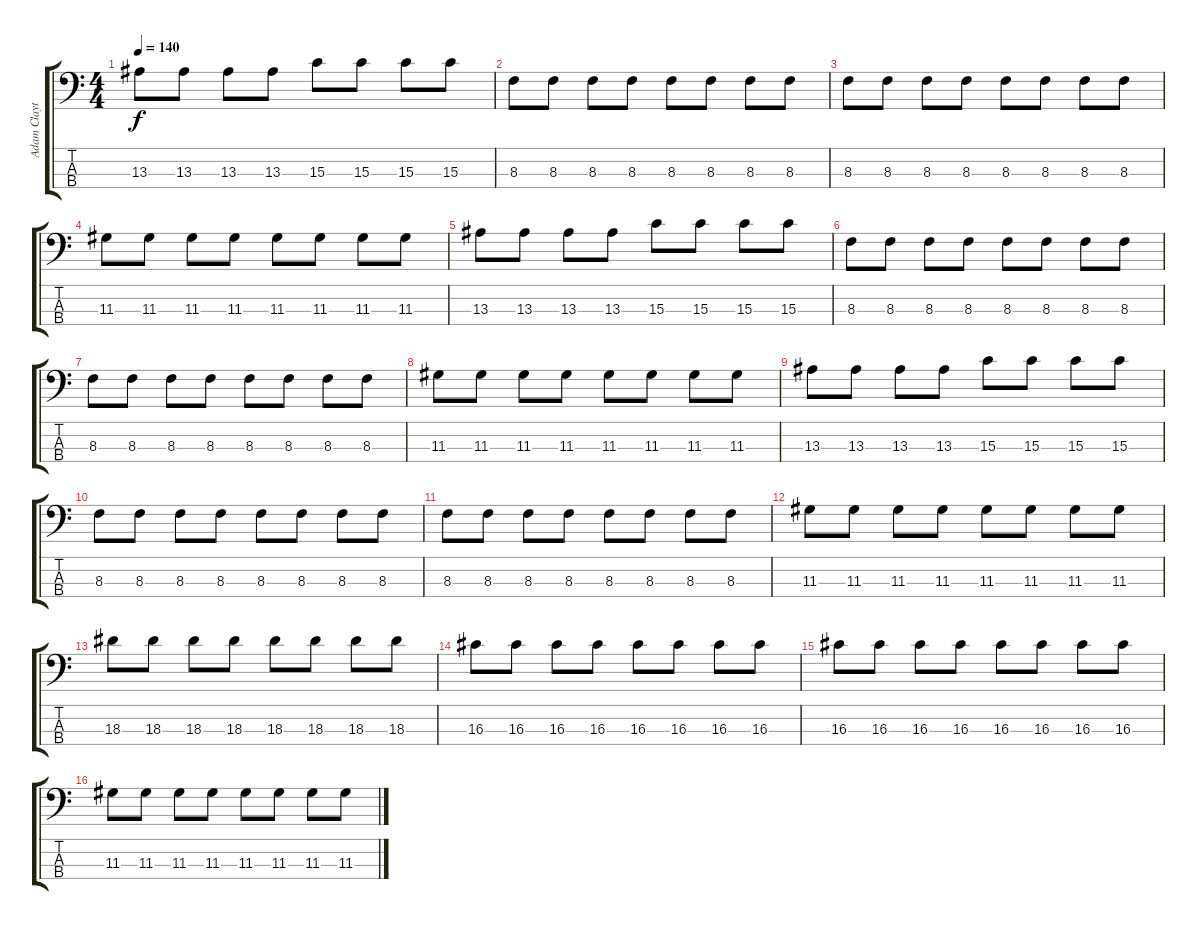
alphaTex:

\track ("Adam Clayton" "Adam Clayt") {instrument electricbassfinger}
\staff {score tabs}
\tuning (G2 D2 A1 E1) {hide}
\ts (4 4)
\tempo 140
\clef f4
\ks c
13.3.8{dy f} 13.3.8 13.3.8 13.3.8 15.3.8 15.3.8 15.3.8 15.3.8 |
8.3.8 8.3.8 8.3.8 8.3.8 8.3.8 8.3.8 8.3.8 8.3.8 |
8.3.8 8.3.8 8.3.8 8.3.8 8.3.8 8.3.8 8.3.8 8.3.8 |
11.3.8 11.3.8 11.3.8 11.3.8 11.3.8 11.3.8 11.3.8 11.3.8 |
13.3.8 13.3.8 13.3.8 13.3.8 15.3.8 15.3.8 15.3.8 15.3.8 |
8.3.8 8.3.8 8.3.8 8.3.8 8.3.8 8.3.8 8.3.8 8.3.8 |
8.3.8 8.3.8 8.3.8 8.3.8 8.3.8 8.3.8 8.3.8 8.3.8 |
11.3.8 11.3.8 11.3.8 11.3.8 11.3.8 11.3.8 11.3.8 11.3.8 |
13.3.8 13.3.8 13.3.8 13.3.8 15.3.8 15.3.8 15.3.8 15.3.8 |
8.3.8 8.3.8 8.3.8 8.3.8 8.3.8 8.3.8 8.3.8 8.3.8 |
8.3.8 8.3.8 8.3.8 8.3.8 8.3.8 8.3.8 8.3.8 8.3.8 |
11.3.8 11.3.8 11.3.8 11.3.8 11.3.8 11.3.8 11.3.8 11.3.8 |
18.3.8 18.3.8 18.3.8 18.3.8 18.3.8 18.3.8 18.3.8 18.3.8 |
16.3.8 16.3.8 16.3.8 16.3.8 16.3.8 16.3.8 16.3.8 16.3.8 |
16.3.8 16.3.8 16.3.8 16.3.8 16.3.8 16.3.8 16.3.8 16.3.8 |
11.3.8 11.3.8 11.3.8 11.3.8 11.3.8 11.3.8 11.3.8 11.3.8
